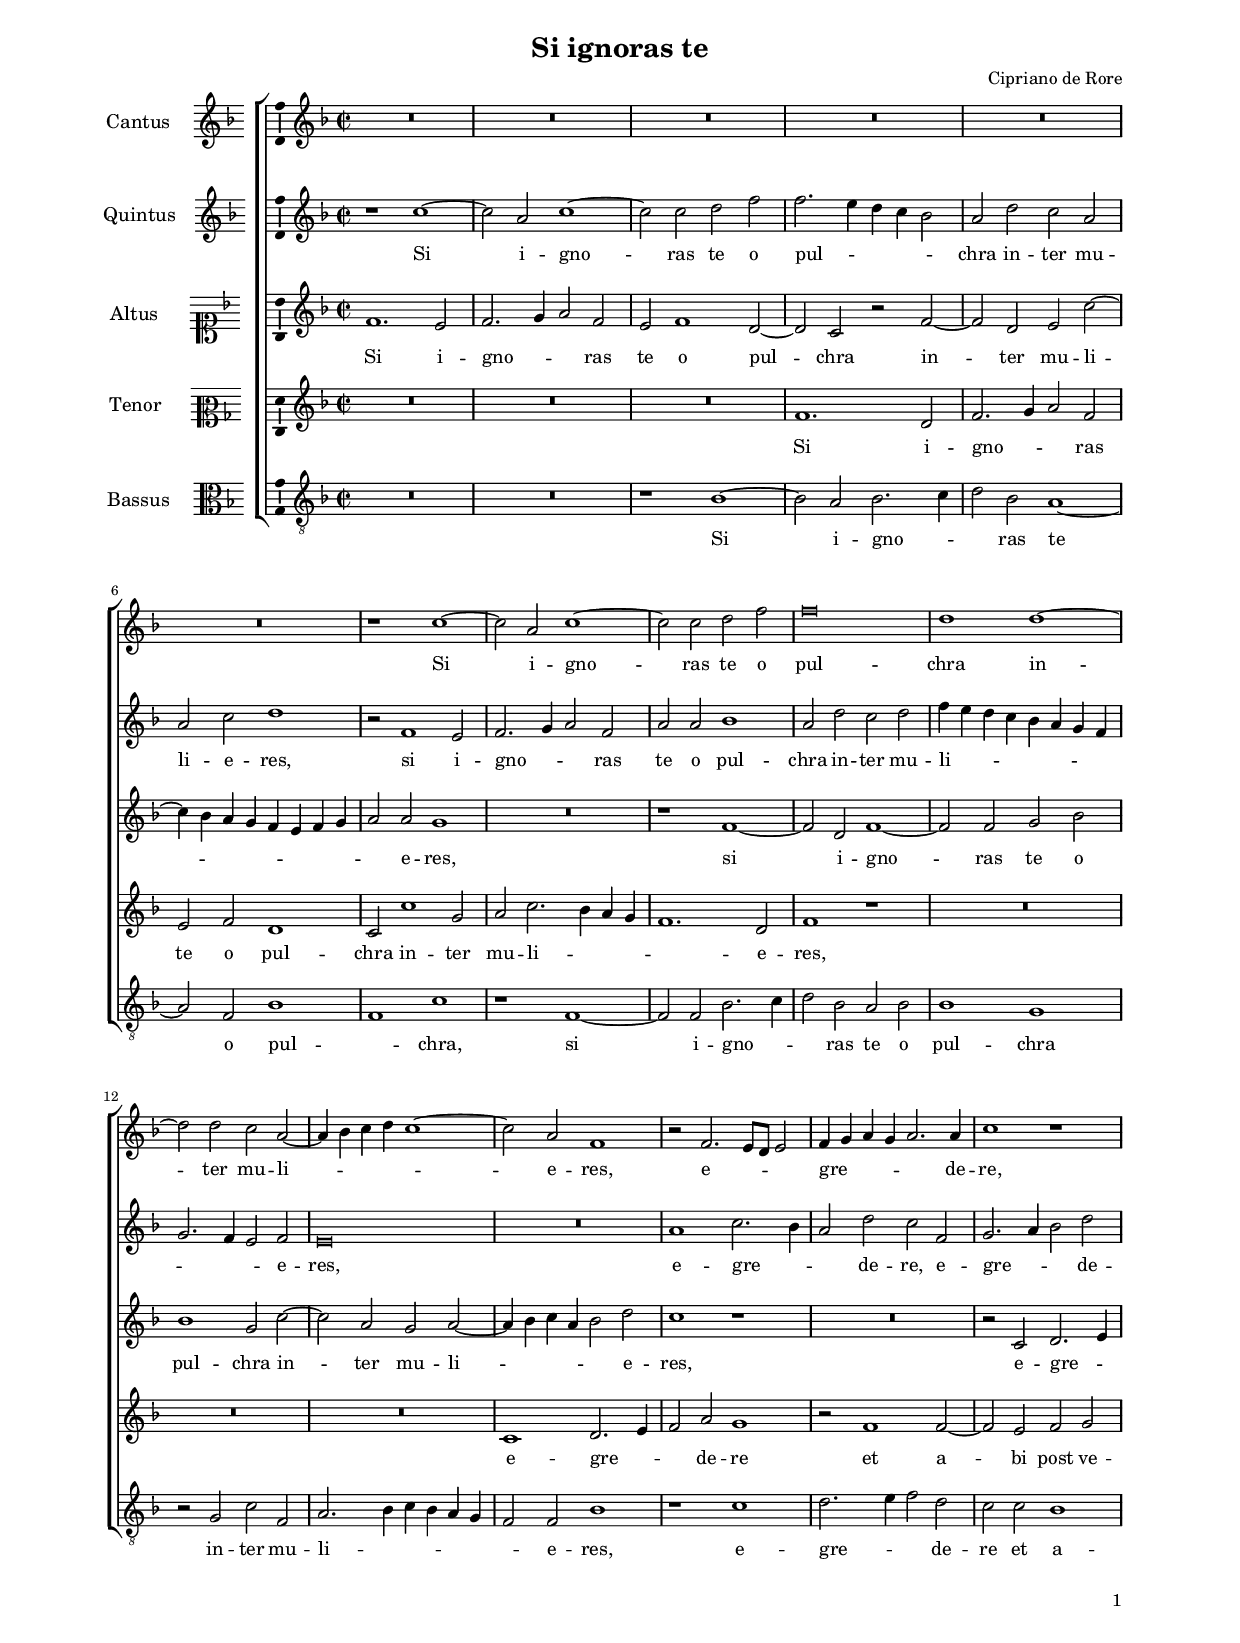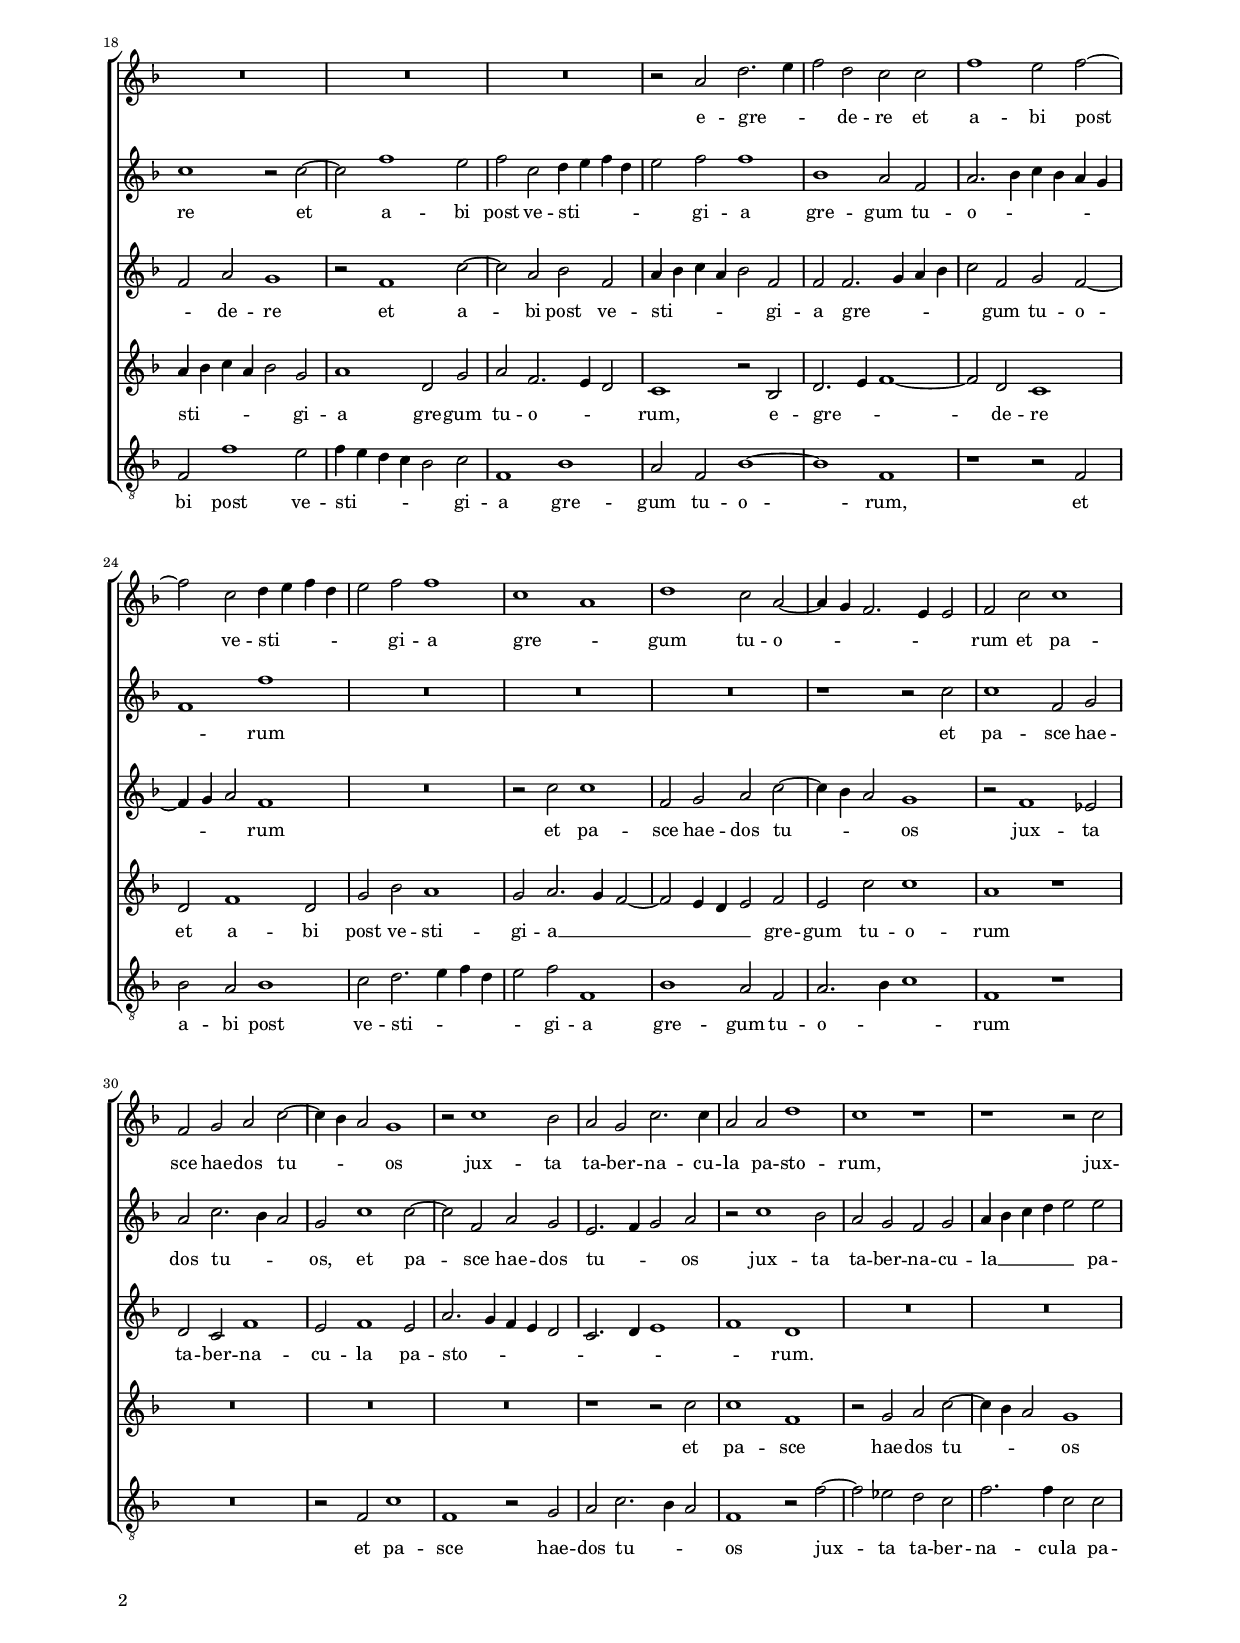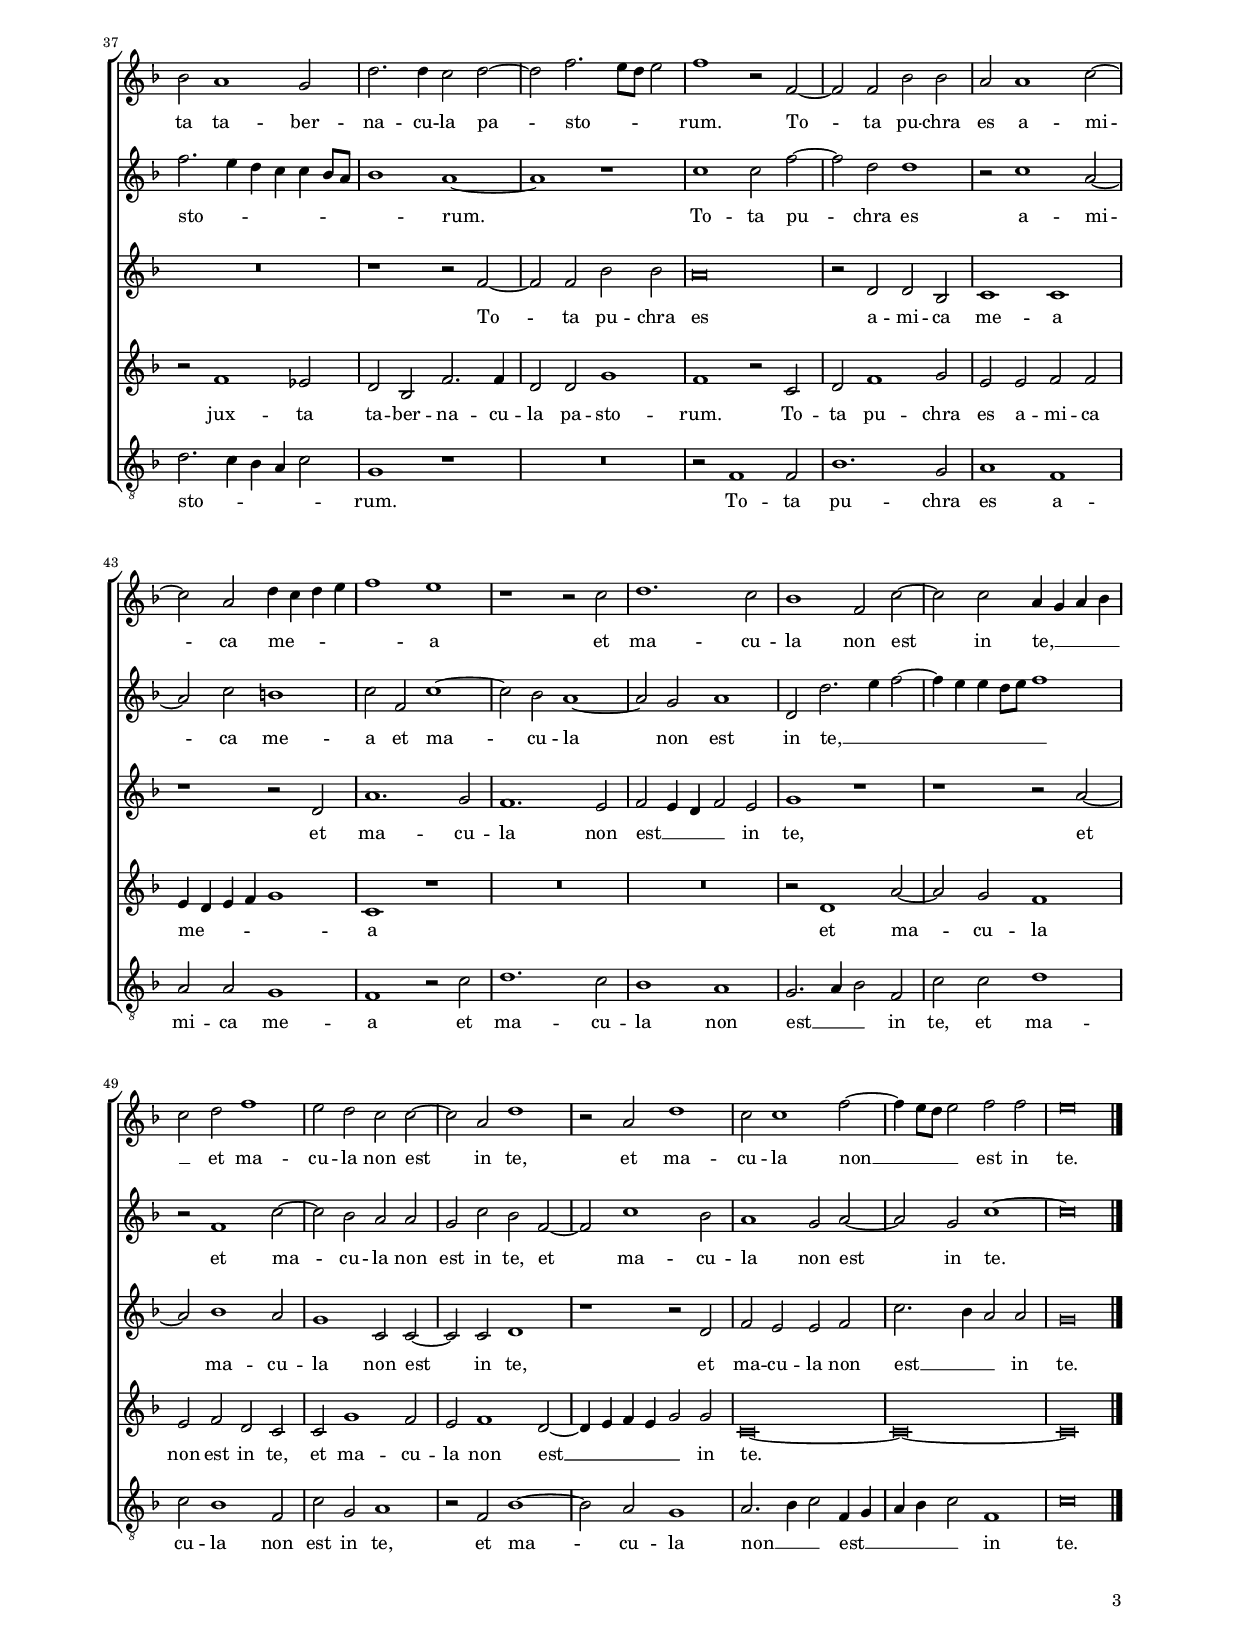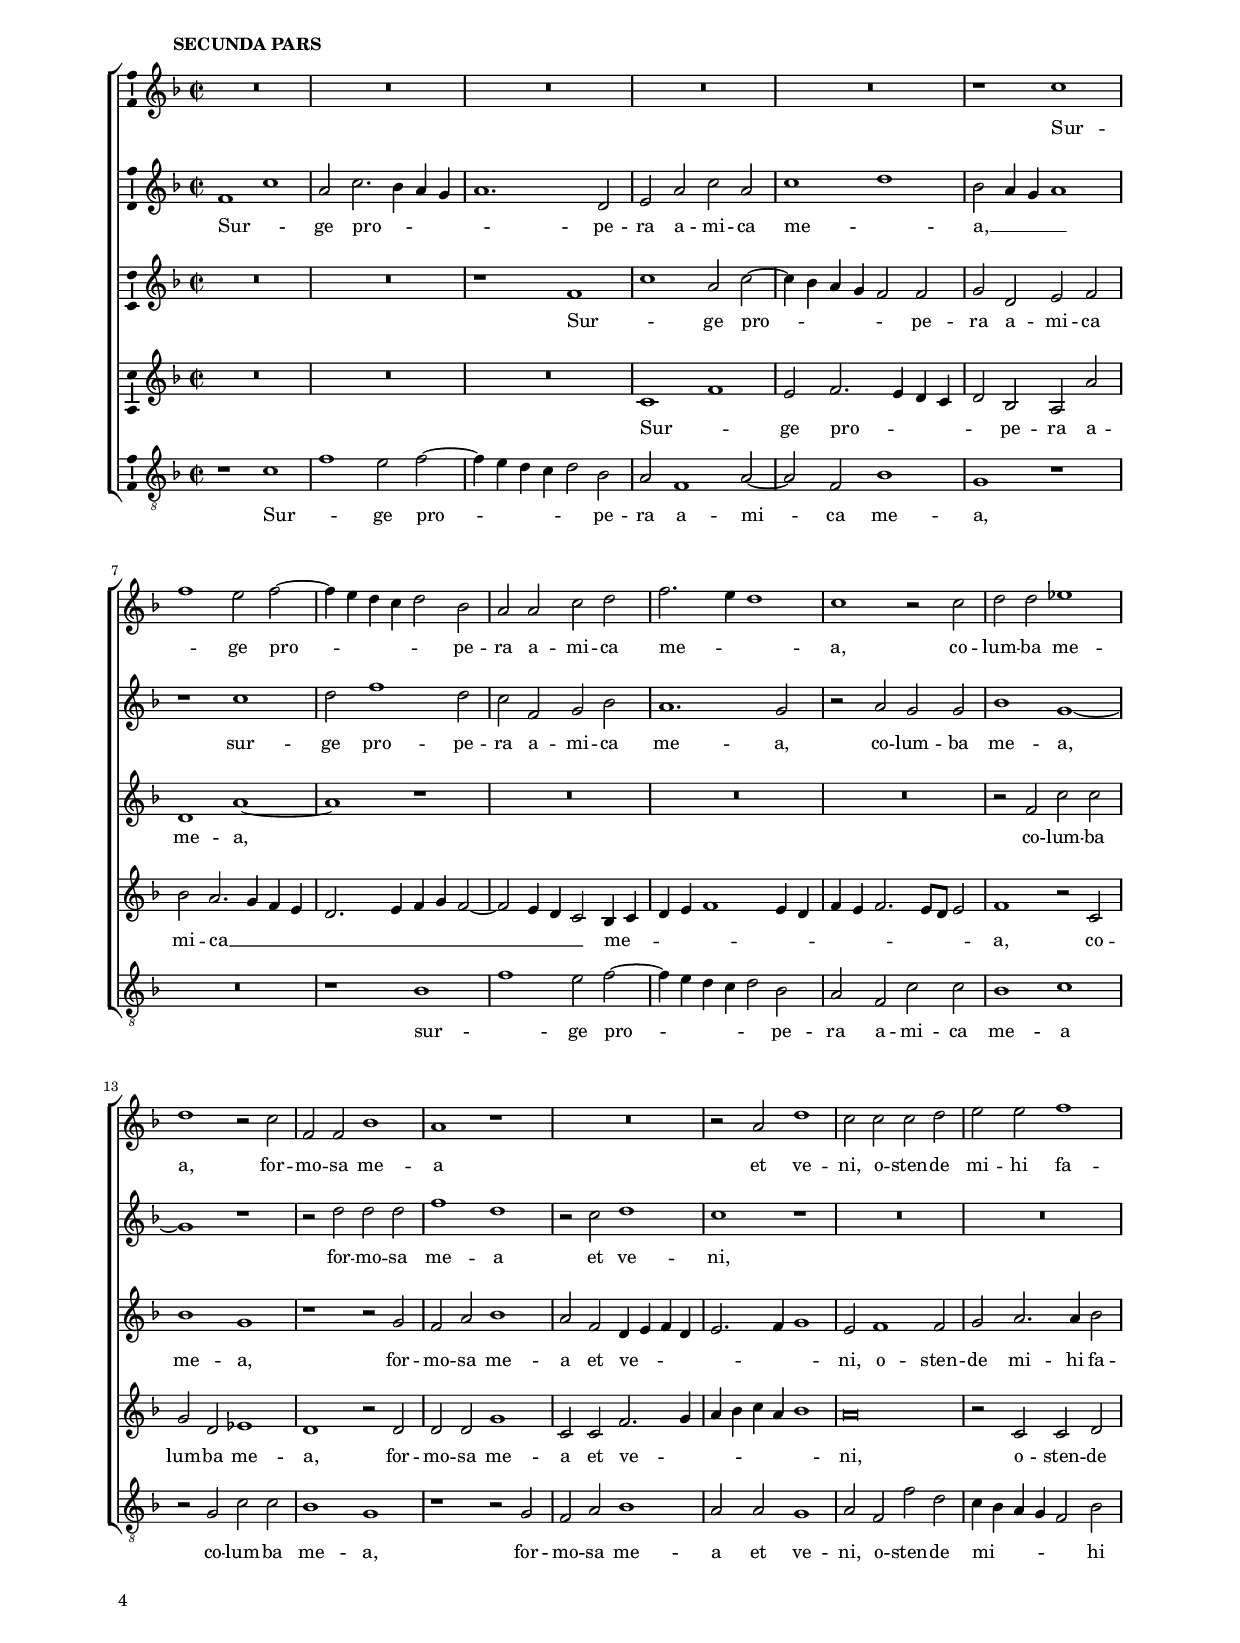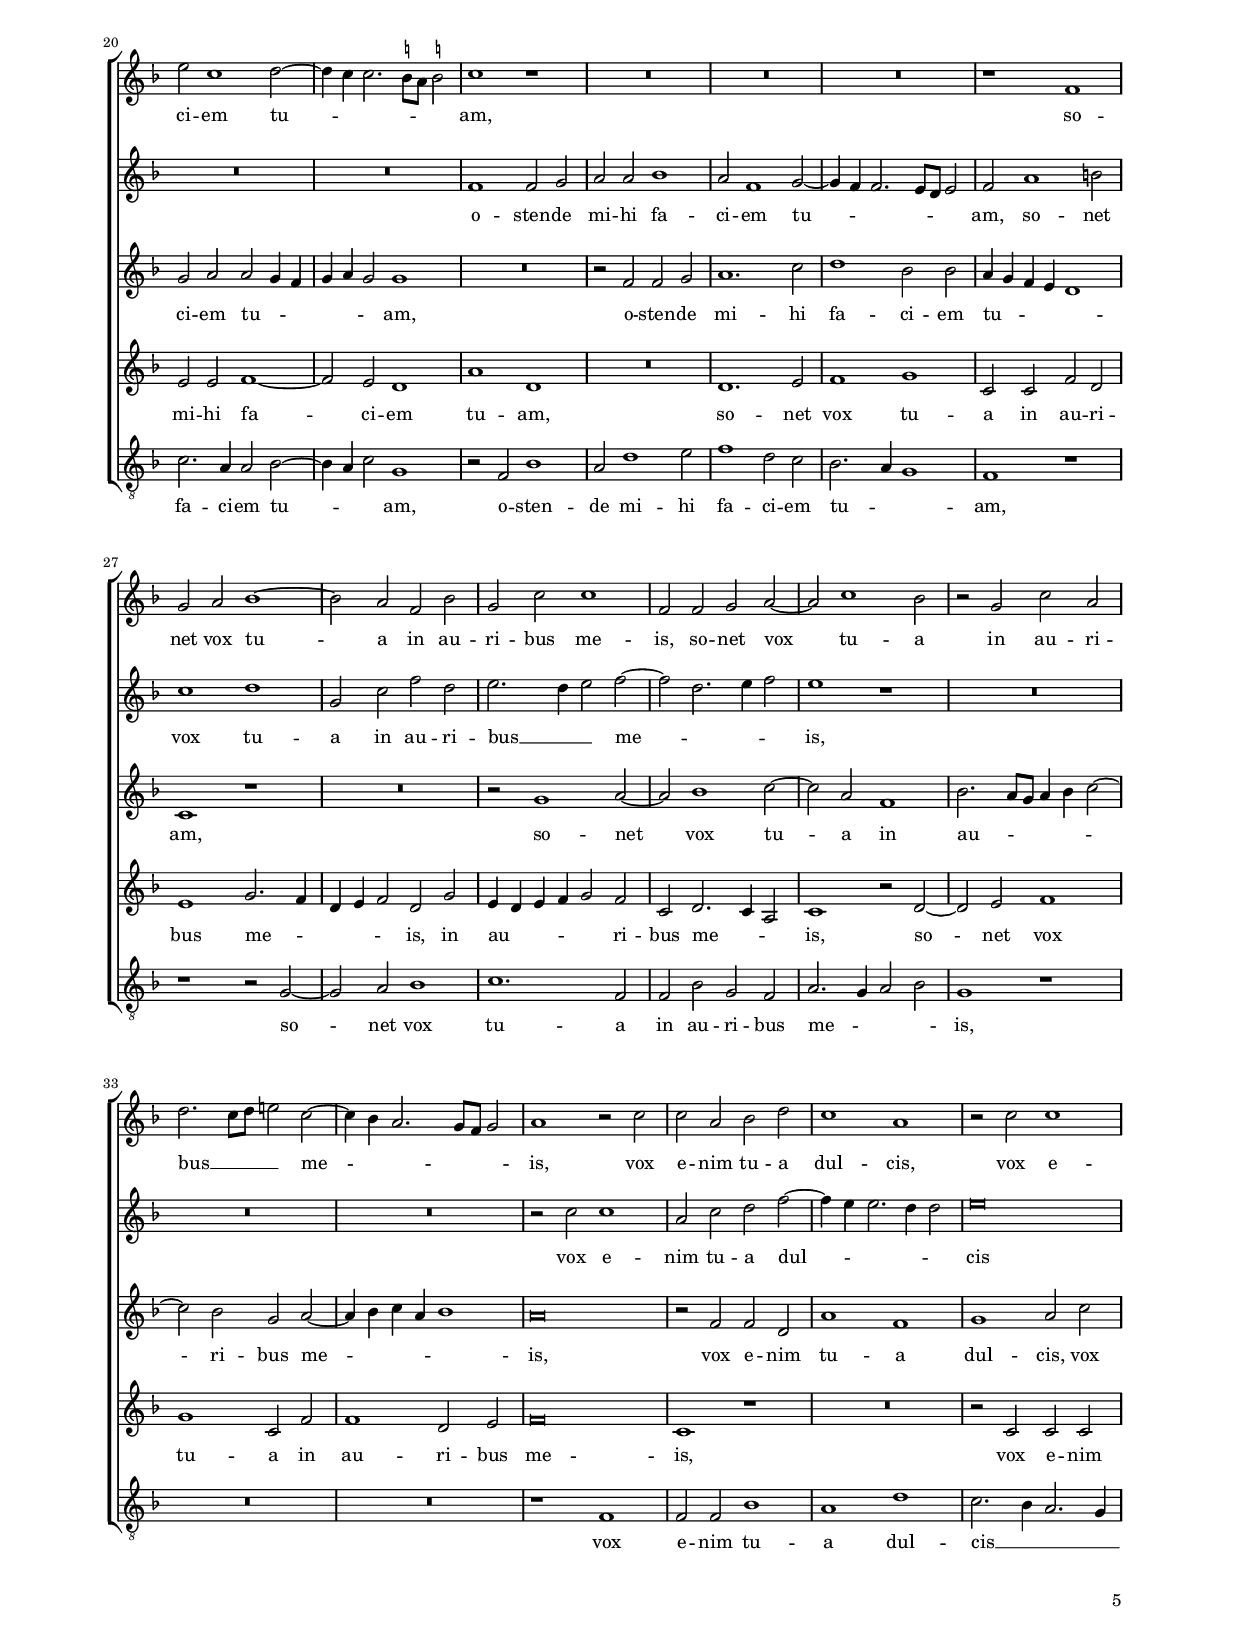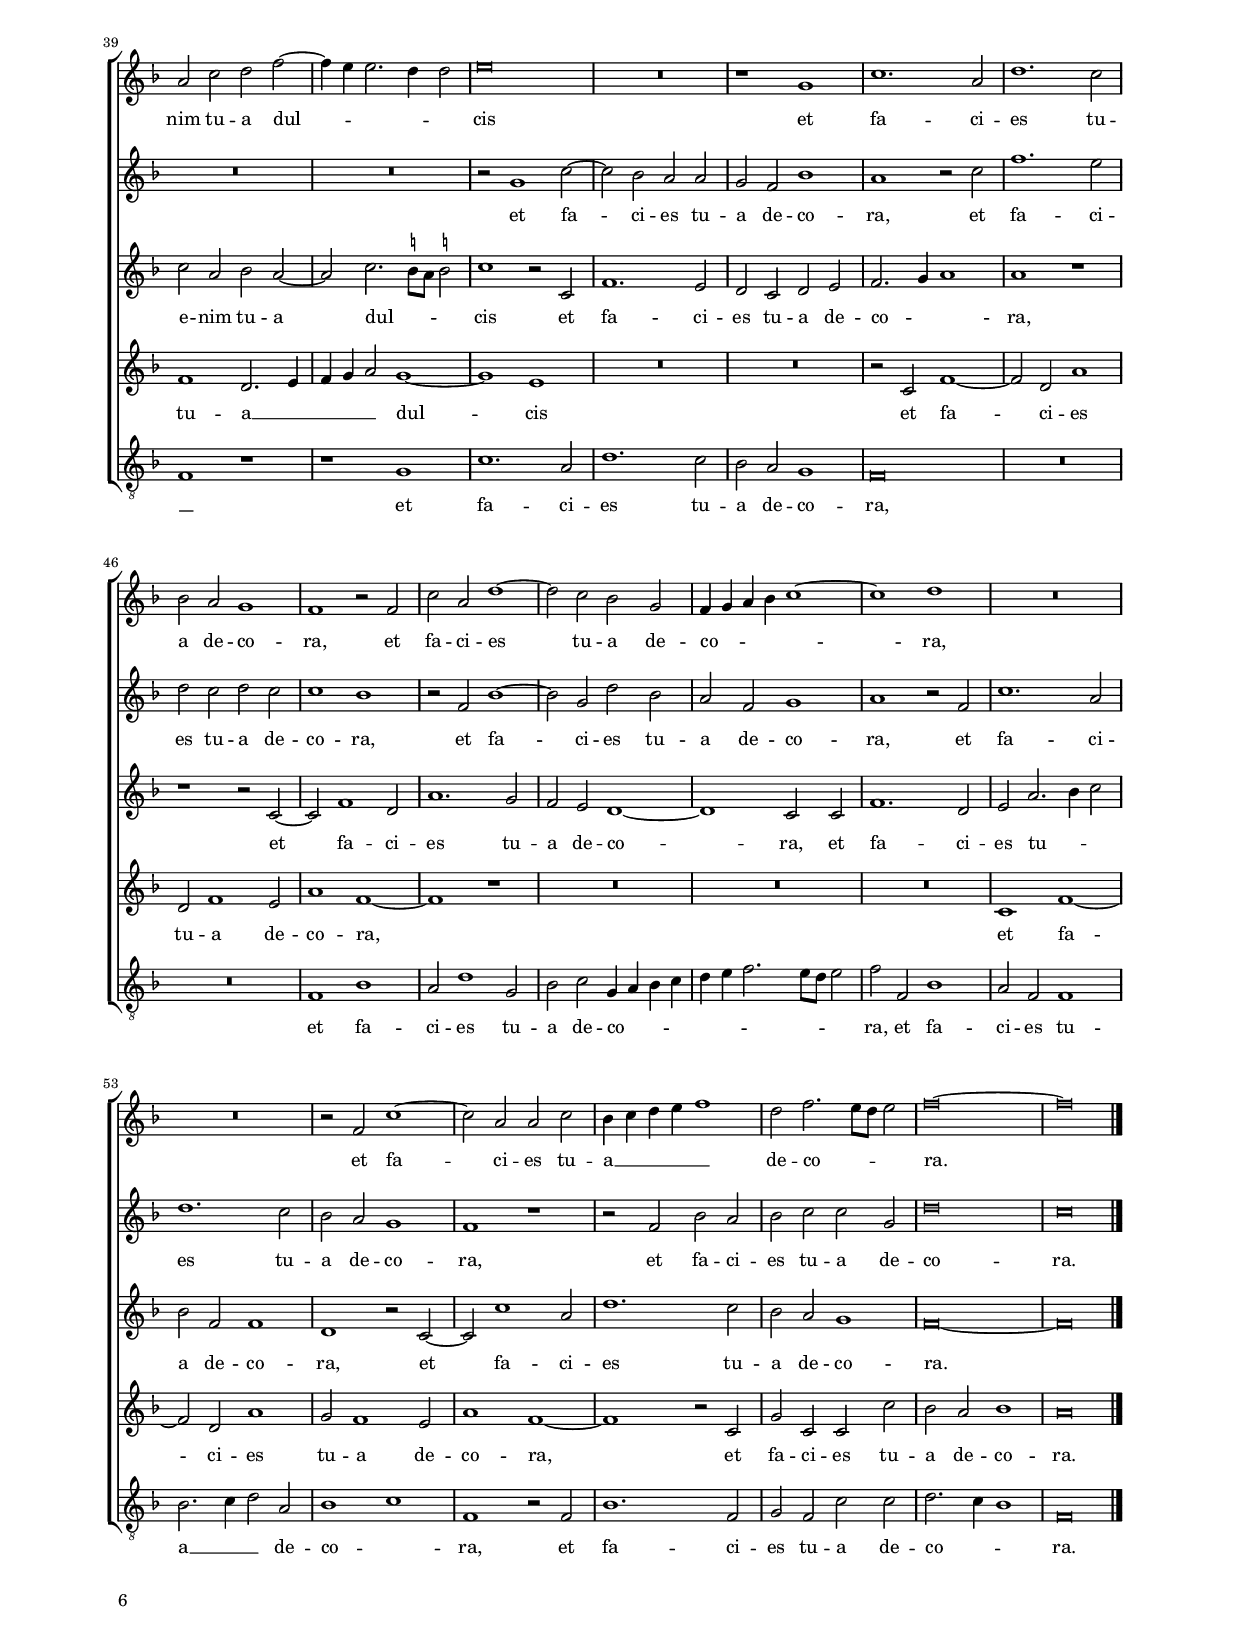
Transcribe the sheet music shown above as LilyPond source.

\header
{
  title="Si ignoras te"
  composer="Cipriano de Rore"
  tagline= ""
}

\version "2.22.0"
\include "deutsch.ly"
#(set-global-staff-size 15)
% #(set-default-paper-size "letter")
#(ly:set-option 'point-and-click #f)

	
	ficta = { \once \set suggestAccidentals = ##t }
	
	forget = #(define-music-function (music) (ly:music?) #{
		\accidentalStyle forget
		$music
		\accidentalStyle default
		#})
	

\paper
	{
	top-margin = 1.8 \cm
	bottom-margin = 1.2 \cm
	left-margin = 2 \cm
	right-margin = 2 \cm
	ragged-bottom = ##f
	ragged-last-bottom = ##t
	print-page-number = ##f
	score-system-spacing = #'((basic-distance . 16) (minimum-distance . 14) (padding . 5) (strechability . 150))
	system-system-spacing = #'((basic-distance . 16) (minimum-distance . 14) (padding . 5) (strechability . 150))
    oddFooterMarkup=\markup   \fill-line { "" \fromproperty #'page:page-number-string }
    evenFooterMarkup=\markup  \fill-line { \fromproperty #'page:page-number-string "" }
    last-bottom-spacing = #'((basic-distance . 12) (minimum-distance . 7) (padding . 4))
%	systems-per-page = 3
%	min-systems-per-page = 3
	}

global = {
	\key f \major
	\time 2/2 \set Score.measureLength = #(ly:make-moment 2/1)
    \set Score.tempoHideNote = ##t
    \tempo 2 = 90
    \skip 1*2*55 \bar "|."
	}
	

incipitcantus = \markup { \score {
	{
	\set Staff.instrumentName = \markup { \fontsize #1 "Cantus" }
	\key f \major
	\clef violin
	s4 \bar ""
	}
	\layout  {
	raggedright = ##t
	indent = 1.8 \cm
	line-width = 2.5 \cm
	\context { \Staff \remove Time_signature_engraver }
	\override Staff.Clef.Y-extent = #'(0 . 0)
	}} \hspace #1 }
          
      
incipitquintus = \markup { \score {
	{
	\set Staff.instrumentName = \markup { \fontsize #1 "Quintus" }
	\key f \major
	\clef violin
	s4 \bar ""
	}
	\layout  {
	raggedright = ##t
	indent = 1.8 \cm
	line-width = 2.5 \cm
	\context { \Staff \remove Time_signature_engraver }
	\override Staff.Clef.Y-extent = #'(0 . 0)
	}} \hspace #1 }
    

incipitaltus = \markup { \score {
	{
	\set Staff.instrumentName = \markup { \fontsize #1 "Altus" }
	\key f \major
	\clef soprano
	s4 \bar ""
	}
	\layout  {
	raggedright = ##t
	indent = 1.8 \cm
	line-width = 2.5 \cm
	\context { \Staff \remove Time_signature_engraver }
	\override Staff.Clef.Y-extent = #'(0 . 0)
	}} \hspace #1 }


incipittenor = \markup { \score {
	{
	\set Staff.instrumentName = \markup { \fontsize #1 "Tenor" }
	\key f \major
	\clef mezzosoprano
	s4 \bar ""
	}
	\layout  {
	raggedright = ##t
	indent = 1.8 \cm
	line-width = 2.5 \cm
	\context { \Staff \remove Time_signature_engraver }
	\override Staff.Clef.Y-extent = #'(0 . 0)
	}} \hspace #1 }
      
      
incipitbassus = \markup { \score {
	{
	\set Staff.instrumentName = \markup { \fontsize #1 "Bassus" }
	\key f \major
	\clef alto
	s4 \bar ""
	}
	\layout  {
	raggedright = ##t
	indent = 1.8 \cm
	line-width = 2.5 \cm
	\context { \Staff \remove Time_signature_engraver }
	\override Staff.Clef.Y-extent = #'(0 . 0)
	}} \hspace #1 }


cantus =  \relative c''
	{
	R\breve
	R\breve
	R\breve
	R\breve
%5
	R\breve |
	R\breve
	r1 c~
	c2 a c1~
	c2 c d f
%10
	f\breve |
	d1 d~
	d2 d c a~
	a4 b c d c1~
	c2 a f1
%15
	r2 f2. e8 d e2 |
	f4 g a g a2. a4
	c1 r
	R\breve
	R\breve
%20
	R\breve |
	r2 a d2. e4
	f2 d c c
	f1 e2 f~
	f2 c d4 e f d
%25
	e2 f f1 |
	c1 a
	d1 c2 a~
	a4 g f2. e4 e2
	f2 c' c1
%30
	f,2 g a c~ |
	c4 b a2 g1
	r2 c1 b2
	a2 g c2. c4
	a2 a d1
%35
	c1 r |
	r1 r2 c
	b2 a1 g2
	d'2. d4 c2 d~
	d2 f2. e8 d e2
%40
	f1 r2 f,~ |
	f2 f b b
	a2 a1 c2~
	c2 a d4 c d e
	f1 e
%45
	r1 r2 c |
	d1. c2
	b1 f2 c'~
	c2 c a4 g a b
	c2 d f1
%50
	e2 d c c~ |
	c2 a d1
	r2 a d1
	c2 c1 f2~
	f4 e8 d e2 f f
%55
	e\breve |
	}


quintus =  \relative c''
	{
	r1 c~
	c2 a c1~
	c2 c d f
	f2. e4 d c b2
%5
	a2 d c a |
	a2 c d1
	r2 f,1 e2
	f2. g4 a2 f
	a2 a b1
%10
	a2 d c d |
	f4 e d c b a g f
	g2. f4 e2 f
	e\breve
	R\breve
%15
	a1 c2. b4 |
	a2 d c f,
	g2. a4 b2 d
	c1 r2 c~
	c2 f1 e2
%20
	f2 c d4 e f d |
	e2 f f1
	b,1 a2 f
	a2. b4 c b a g
	f1 f'
%25
	R\breve |
	R\breve
	R\breve
	r1 r2 c
	c1 f,2 g
%30
	a2 c2. b4 a2 |
	g2 c1 c2~
	c2 f, a g
	e2. f4 g2 a
	r2 c1 b2
%35
	a2 g f g |
	a4 b c d e2 e
	f2. e4 d c c b8 a
	b1 a~
	a1 r
%40
	c1 c2 f~ |
	f2 d d1
	r2 c1 a2~
	a2 c h1
	c2 f, c'1~
%45
	c2 b a1~ |
	a2 g a1
	d,2 d'2. e4 f2~
	f4 e e d8 e f1
	r2 f,1 c'2~
%50
	c2 b a a |
	g2 c b f~
	f2 c'1 b2
	a1 g2 a~
	a2 g c1~
%55
	c\breve |
	}


altus =  \relative c'
	{
	f1. e2
	f2. g4 a2 f
	e2 f1 d2~
	d2 c r f~
%5
	f2 d e c'~ |
	c4 b a g f e f g
	a2 a g1
	R\breve
	r1 f~
%10
	f2 d f1~ |
	f2 f g b
	b1 g2 c~
	c2 a g a~
	a4 b c a b2 d
%15
	c1 r |
	R\breve
	r2 c, d2. e4
	f2 a g1
	r2 f1 c'2~
%20
	c2 a b f |
	a4 b c a b2 f
	f2 f2. g4 a b
	c2 f, g f~
	f4 g a2 f1
%25
	R\breve |
	r2 c' c1
	f,2 g a c~
	c4 b a2 g1
	r2 f1 es2
%30
	d2 c f1 |
	e2 f1 e2
	a2. g4 f e d2
	c2. d4 e1
	f1 d
%35
	R\breve |
	R\breve
	R\breve
	r1 r2 f~
	f2 f b b
%40
	a\breve |
	r2 d, d b
	c1 c
	r1 r2 d
	a'1. g2
%45
	f1. e2 |
	f2 e4 d f2 e
	g1 r
	r1 r2 a~
	a2 b1 a2
%50
	g1 c,2 c~ |
	c2 c d1
	r1 r2 d
	f2 e e f
	c'2. b4 a2 a
%55
	g\breve |
	}


tenor  =  \relative c'
	{
	R\breve
	R\breve
	R\breve
	f1. d2
%5
	f2. g4 a2 f |
	e2 f d1
	c2 c'1 g2
	a2 c2. b4 a g
	f1. d2
%10
	f1 r |
	R\breve
	R\breve
	R\breve
	c1 d2. e4
%15
	f2 a g1 |
	r2 f1 f2~
	f2 e f g
	a4 b c a b2 g
	a1 d,2 g
%20
	a2 f2. e4 d2 |
	c1 r2 b
	d2. e4 f1~
	f2 d c1
	d2 f1 d2
%25
	g2 b a1 |
	g2 a2. g4 f2~
	f2 e4 d e2 f
	e2 c' c1
	a1 r
%30
	R\breve |
	R\breve
	R\breve
	r1 r2 c
	c1 f,
%35
	r2 g a c~ |
	c4 b a2 g1
	r2 f1 es2
	d2 b f'2. f4
	d2 d g1
%40
	f1 r2 c |
	d2 f1 g2
	e2 e f f
	e4 d e f g1
	c,1 r
%45
	R\breve |
	R\breve
	r2 d1 a'2~
	a2 g f1
	e2 f d c
%50
	c2 g'1 f2 |
	e2 f1 d2~
	d4 e f e g2 g
	c,\breve~
	c\breve~
%55
        c\breve |
	}


bassus  =  \relative c'
	{
	R\breve
	R\breve
	r1 b~
	b2 a b2. c4
%5
	d2 b a1~ |
	a2 f b1
	f1 c'
	r1 f,~
	f2 f b2. c4
%10
	d2 b a b |
	b1 g
	r2 g c f,
	a2. b4 c b a g
	f2 f b1
%15
	r1 c |
	d2. e4 f2 d
	c2 c b1
	f2 f'1 e2
	f4 e d c b2 c
%20
	f,1 b |
	a2 f b1~
	b1 f
	r1 r2 f
	b2 a b1
%25
	c2 d2. e4 f d |
	e2 f f,1
	b1 a2 f
	a2. b4 c1
	f,1 r
%30
	R\breve |
	r2 f c'1
	f,1 r2 g
	a2 c2. b4 a2
	f1 r2 f'~
%35
	f2 es d c |
	f2. f4 c2 c
	d2. c4 b a c2
	g1 r
	R\breve
%40
	r2 f1 f2 |
	b1. g2
	a1 f
	a2 a g1
	f1 r2 c'
%45
	d1. c2 |
	b1 a
	g2. a4 b2 f
	c'2 c d1
	c2 b1 f2
%50
	c'2 g a1 |
	r2 f b1~
	b2 a g1
	a2. b4 c2 f,4 g
	a4 b c2 f,1
%55
	c'\breve |
	}


lyricscantus = \lyricmode {
	Si i -- gno -- ras te
        o pul -- chra in -- ter mu -- li -- _ _ _ _ e -- res,
        e -- _ _ _ gre -- _ _ _ _ de -- re,
        e -- gre -- _ _ de -- re et a -- bi
        post ve -- sti -- _ _ _ _ gi -- a gre -- _ gum tu -- o -- _ _ _ _ rum
        et pa -- sce hae -- dos tu -- _ _ os
        jux -- ta ta -- ber -- na -- cu -- la pa -- sto -- rum,
        jux -- ta ta -- ber -- na -- cu -- la pa -- sto -- _ _ _ rum.
        To -- ta pu -- chra es a -- mi -- ca me -- _ _ _ _ a
        et ma -- cu -- la non est in te, __ _ _ _ _
        et ma -- cu -- la non est in te,
        et ma -- cu -- la non __ _ _ _ est in te.
	}


lyricsquintus = \lyricmode {
	Si i -- gno -- ras te
        o pul -- _ _ _ _ chra in -- ter mu -- li -- e -- res,
        si i -- gno -- _ _ ras te
        o pul -- chra in -- ter mu -- li -- _ _ _ _ _ _ _ _ _ _ e -- res,
        e -- gre -- _ _ de -- re,
        e -- gre -- _ _ de -- re et a -- bi
        post ve -- sti -- _ _ _ _ gi -- a gre -- gum tu -- o -- _ _ _ _ _ _ rum
        et pa -- sce hae -- dos tu -- _ _ os,
        et pa -- sce hae -- dos tu -- _ _ os
        jux -- ta ta -- ber -- na -- cu -- la __ _ _ _ _ pa -- sto -- _ _ _ _ _ _ _ rum.
        To -- ta pu -- chra es a -- mi -- ca me -- a
        et ma -- cu -- la non est in te, __ _ _ _ _ _ _ _
        et ma -- cu -- la non est in te,
        et ma -- cu -- la non est in te.
	}


lyricsaltus = \lyricmode {
	Si i -- gno -- _ _ ras te
        o pul -- chra in -- ter mu -- li -- _ _ _ _ _ _ _ _ e -- res,
        si i -- gno -- ras te
        o pul -- chra in -- ter mu -- li -- _ _ _ _ e -- res,
        e -- gre -- _ _ de -- re et a -- bi
        post ve -- sti -- _ _ _ _ gi -- a gre -- _ _ _ _ gum tu -- o -- _ _ rum
        et pa -- sce hae -- dos tu -- _ _ os
        jux -- ta ta -- ber -- na -- cu -- la pa -- sto -- _ _ _ _ _ _ _ _ rum.
        To -- ta pu -- chra es a -- mi -- ca me -- a
        et ma -- cu -- la non est __ _ _ _ in te,
        et ma -- cu -- la non est in te,
        et ma -- cu -- la non est __ _ _ in te.
	}


lyricstenor = \lyricmode {
	Si i -- gno -- _ _ ras te
        o pul -- chra in -- ter mu -- li -- _ _ _ _ e -- res,
        e -- gre -- _ _ de -- re et a -- bi
        post ve -- sti -- _ _ _ _ gi -- a gre -- gum tu -- o -- _ _ rum,
        e -- gre -- _ _ de -- re et a -- bi
        post ve -- sti -- gi -- a __ _ _ _ _ _ gre -- gum tu -- o -- rum
        et pa -- sce hae -- dos tu -- _ _ os
        jux -- ta ta -- ber -- na -- cu -- la pa -- sto -- rum.
        To -- ta pu -- chra es a -- mi -- ca me -- _ _ _ _ a
        et ma -- cu -- la non est in te,
        et ma -- cu -- la non est __ _ _ _ _ in te.
	}


lyricsbassus = \lyricmode {
	Si i -- gno -- _ _ ras te
        o pul -- _ chra,
        si i -- gno -- _ _ ras te
        o pul -- chra in -- ter mu -- li -- _ _ _ _ _ _ e -- res,
        e -- gre -- _ _ de -- re et a -- bi
        post ve -- sti -- _ _ _ _ gi -- a gre -- gum tu -- o -- rum,
        et a -- bi
        post ve -- sti -- _ _ _ _ gi -- a gre -- gum tu -- o -- _ _ rum
        et pa -- sce hae -- dos tu -- _ _ os
        jux -- ta ta -- ber -- na -- cu -- la pa -- sto -- _ _ _ _ rum.
        To -- ta pu -- chra es a -- mi -- ca me -- a
        et ma -- cu -- la non est __ _ _ in te,
        et ma -- cu -- la non est in te,
        et ma -- cu -- la non __ _ _ est __ _ _ _ _ in te.
	}


\score
{  
	\transpose c c {
	\new ChoirStaff \with { \override StaffGrouper.staff-staff-spacing.basic-distance = #12 }
	<<

	\new Staff << \global
	\new Voice="v1" {
		\set Staff.instrumentName=\incipitcantus
		\set Staff.midiInstrument = "reed organ"
		\clef violin
		\cantus }
	\new Lyrics \lyricsto "v1" {\lyricscantus }
	>>


	\new Staff << \global
	\new Voice="v5" {
		\set Staff.instrumentName=\incipitquintus
		\set Staff.midiInstrument = "reed organ"
		\clef violin
		\quintus}
	\new Lyrics \lyricsto "v5" {\lyricsquintus }
	>>


	\new Staff << \global
	\new Voice="v2" {
		\set Staff.instrumentName=\incipitaltus
		\set Staff.midiInstrument = "reed organ"
        \clef violin % "G_8"
		\altus}
	\new Lyrics \lyricsto "v2" {\lyricsaltus }
	>>


	\new Staff << \global
	\new Voice="v3" {
		\set Staff.instrumentName=\incipittenor
		\set Staff.midiInstrument = "reed organ"
		\clef violin
		\tenor }
	\new Lyrics \lyricsto "v3" {\lyricstenor }
	>>


	\new Staff << \global
	\new Voice="v4" {
		\set Staff.instrumentName=\incipitbassus
		\set Staff.midiInstrument = "reed organ"
		\clef "G_8"
		\bassus }
	\new Lyrics \lyricsto "v4" {\lyricsbassus}
	>>

	>>
	} % transpose

	\layout
	{
	indent = 2.5 \cm
	\context { \Staff \override TimeSignature.break-visibility = #end-of-line-invisible }
	\context { \Lyrics \override VerticalAxisGroup.nonstaff-relatedstaff-spacing.padding = #1.4 }
%	\context { \Lyrics \override LyricText.font-size = #1 }
	\context { \Staff \consists "Ambitus_engraver" }
	\context { \Score \override BarNumber.padding = #2 }
	\context { \Voice \override NoteHead.style = #'baroque }
	}


\midi
	{
	}

}

%%%%%%%%%%%%%%%%%%%%  SECUNDA PARS %%%%%%%%%%%%%%%%%%%%


global = {
	\key f \major
	\time 2/2 \set Score.measureLength = #(ly:make-moment 2/1)
    \set Score.tempoHideNote = ##t
    \tempo 2 = 90
    \skip 1*2*59 \bar "|."
	}


cantus =  \relative c''
	{
	R\breve
	R\breve
	R\breve
	R\breve
%5
	R\breve |
	r1 c
	f1 e2 f~
	f4 e d c d2 b
	a2 a c d
%10
	f2. e4 d1 |
	c1 r2 c
	d2 d es1
	d1 r2 c
	f,2 f b1
%15
	a1 r |
	R\breve
	r2 a d1
	c2 c c d
	e2 e f1
%20
	e2 c1 d2~ |
	d4 c c2. \stemDown \ficta h8 a \stemNeutral \ficta h!2
	c1 r
	R\breve
	R\breve
%25
	R\breve |
	r1 f,
	g2 a b1~
	b2 a f b
	g2 c c1
%30
	f,2 f g a~ |
	a2 c1 b2
	r2 g c2 a
	d2. c8 d e!2 c~
	c4 b a2. g8 f g2
%35
	a1 r2 c |
	c2 a b d
	c1 a
	r2 c c1
	a2 c d f2~
%40
	f4 e e2. d4 d2 |
	e\breve
	R\breve
	r1 g,1
	c1. a2
%45
	d1. c2 |
	b2 a g1
	f1 r2 f
	c'2 a d1~
	d2 c b2 g
%50
	f4 g a b c1~ |
	c1 d
	R\breve
	R\breve
	r2 f, c'1~
%55
	c2 a a c |
	b4 c d e f1
	d2 f2. e8 d e2
	f\breve~
    f\breve |
	}


quintus =  \relative c''
	{
	f,1 c'
	a2 c2. b4 a g
	a1. d,2
	e2 a c a
%5
	c1 d |
	b2 a4 g a1
	r1 c
	d2 f1 d2
	c2 f, g b
%10
	a1. g2 |
	r2 a g2 g
	b1 g~
	g1 r
	r2 d' d d
%15
	f1 d |
	r2 c d1
	c1 r
	R\breve
	R\breve
%20
	R\breve |
	R\breve
	f,1 f2 g
	a2 a b1
	a2 f1 g2~
%25
	g4 f f2. e8 d e2 |
	f2 a1 h2
	c1 d
	g,2 c f d 
	e2. d4 e2 f~
%30
	f2 d2. e4 f2 |
	e1 r
	R\breve
	R\breve
	R\breve
%35
	r2 c c1 |
	a2 c d f~
	f4 e e2. d4 d2
	e\breve
	R\breve
%40
	R\breve |
	r2 g,1 c2~
	c2 b a a
	g2 f b1
	a1 r2 c
%45
	f1. e2 |
	d2 c d c
	c1 b
	r2 f b1~
	b2 g d' b
%50
	a2 f g1 |
	a1 r2 f
	c'1. a2
	d1. c2
	b2 a g1
%55
	f1 r |
	r2 f b a
	b2 c c g
	d'\breve
	c\breve |
	}


altus =  \relative c'
	{
	R\breve
	R\breve
	r1 f
	c'1 a2 c~
%5
	c4 b a g f2 f |
	g2 d e f
	d1 a'~
	a1 r
	R\breve
%10
	R\breve |
	R\breve
	r2 f c' c
	b1 g
	r1 r2 g
%15
	f2 a b1 |
	a2 f d4 e f d
	e2. f4 g1
	e2 f1 f2
	g2 a2. a4 b2
%20
	g2 a a g4 f |
	g4 a g2 g1
	R\breve
	r2 f f g
	a1. c2
%25
	d1 b2 b |
	a4 g f e d1
	c1 r
	R\breve
	r2 g'1 a2~
%30
	a2 b1 c2~ |
	c2 a f1
	b2. a8 g a4 b c2~
	c2 b g a~
	a4 b c a b1
%35
	a\breve |
	r2 f f d
	a'1 f
	g1 a2 c
	c2 a b a~
%40
	a2 c2. \stemDown \ficta h8 a \stemNeutral \ficta h!2 |
	c1 r2 c,
	f1. e2
	d2 c d e
	f2. g4 a1
%45
	a1 r |
	r1 r2 c,~
	c2 f1 d2
	a'1. g2
	f2 e d1~
%50
	d1 c2 c |
	f1. d2
	e2 a2. b4 c2
	b2 f f1
	d1 r2 c~
%55
	c2 c'1 a2 |
	d1. c2
	b2 a g1
	f\breve~
        f\breve |
	}


tenor  =  \relative c'
	{
	R\breve
	R\breve
	R\breve
	c1 f
%5
	e2 f2. e4 d c |
	d2 b a a'
	b2 a2. g4 f e
	d2. e4 f g f2~
	f2 e4 d c2 b4 c
%10
	d4 e f1 e4 d |
	f4 e f2. e8 d e2
	f1 r2 c
	g'2 d es1
	d1 r2 d
%15
	d2 d g1 |
	c,2 c f2. g4
	a4 b c a b1
	a\breve
	r2 c, c d
%20
	e2 e f1~ |
	f2 e d1
	a'1 d,
	R\breve
	d1. e2
%25
	f1 g |
	c,2 c f d
	e1 g2. f4
	d4 e f2 d g
	e4 d e f g2 f
%30
	c2 d2. c4 a2 |
	c1 r2 d~
	d2 e f1
	g1 c,2 f
	f1 d2 e
%35
	f\breve |
	c1 r
	R\breve
	r2 c c c
	f1 d2. e4
%40
	f4 g a2 g1~ |
	g1 e
	R\breve
	R\breve
	r2 c f1~
%45
	f2 d a'1 |
	d,2 f1 e2
	a1 f~
	f1 r
	R\breve
%50
	R\breve |
	R\breve
	c1 f~
	f2 d a'1
	g2 f1 e2
%55
	a1 f~ |
	f1 r2 c
	g'2 c, c c'
	b2 a b1
	a\breve |
	}


bassus  =  \relative c
	{
	r1 c'
	f1 e2 f~
	f4 e d c d2 b
	a2 f1 a2~
%5
	a2 f b1 |
	g1 r
	R\breve
	r1 b
	f'1 e2 f~
%10
	f4 e d c d2 b |
	a2 f c' c
	b1 c
	r2 g c c
	b1 g
%15
	r1 r2 g |
	f2 a b1
	a2 a g1
	a2 f f' d
	c4 b a g f2 b
%20
	c2. a4 a2 b~ |
	b4 a c2 g1
	r2 f b1
	a2 d1 e2
	f1 d2 c
%25
	b2. a4 g1 |
	f1 r
	r1 r2 g~
	g2 a b1
	c1. f,2
%30
	f2 b g f |
	a2. g4 a2 b
	g1 r
	R\breve
	R\breve
%35
	r1 f |
	f2 f b1
	a1 d
	c2. b4 a2. g4
	f1 r
%40
	r1 g |
	c1. a2
	d1. c2
	b2 a g1
	f\breve
%45
	R\breve |
	R\breve
	f1 b
	a2 d1 g,2
	b2 c g4 a b c
%50
	d4 e f2. e8 d e2 |
	f2 f, b1
	a2 f f1
	b2. c4 d2 a
	b1 c
%55
	f,1 r2 f |
	b1. f2
	g2 f c' c
	d2. c4 b1
	f\breve |
	}


lyricscantus = \lyricmode {
	Sur -- _ ge pro -- _ _ _ _ pe -- ra a -- mi -- ca me -- _ _ a,
        co -- lum -- ba me -- a,
        for -- mo -- sa me -- a et ve -- ni,
        o -- sten -- de mi -- hi fa -- ci -- em tu -- _ _ _ _ _ am,
        so -- net vox tu -- a in au -- ri -- bus me -- is,
        so -- net vox tu -- a in au -- ri -- bus __ _ _ _ me -- _ _ _ _ _ is,
        vox e -- nim tu -- a dul -- cis,
        vox e -- nim tu -- a dul -- _ _ _ _ cis
        et fa -- ci -- es tu -- a de -- co -- ra,
        et fa -- ci -- es tu -- a de -- co -- _ _ _ _ ra,
        et fa -- ci -- es tu -- a __ _ _ _ _ de -- co -- _ _ _ ra.
	}


lyricsquintus = \lyricmode {
	Sur -- _ ge pro -- _ _ _ _ pe -- ra a -- mi -- ca me -- _ a, __ _ _ _
        sur -- ge pro -- pe -- ra a -- mi -- ca me -- a,
        co -- lum -- ba me -- a,
        for -- mo -- sa me -- a et ve -- ni,
        o -- sten -- de mi -- hi fa -- ci -- em tu -- _ _ _ _ _ am,
        so -- net vox tu -- a in au -- ri -- bus __ _ _ me -- _ _ _ is,
        vox e -- nim tu -- a dul -- _ _ _ _ cis
        et fa -- ci -- es tu -- a de -- co -- ra,
        et fa -- ci -- es tu -- a de -- co -- ra,
        et fa -- ci -- es tu -- a de -- co -- ra,
        et fa -- ci -- es tu -- a de -- co -- ra,
        et fa -- ci -- es tu -- a de -- co -- ra.
	}
        

lyricsaltus = \lyricmode {
	Sur -- _ ge pro -- _ _ _ _ pe -- ra a -- mi -- ca me -- a,
        co -- lum -- ba me -- a,
        for -- mo -- sa me -- a et ve -- _ _ _ _ _ _ ni,
        o -- sten -- de mi -- hi fa -- ci -- em tu -- _ _ _ _ _ am,
        o -- sten -- de mi -- hi fa -- ci -- em tu -- _ _ _ _ am,
        so -- net vox tu -- a in au -- _ _ _ _ _ ri -- bus me -- _ _ _ _ is,
        vox e -- nim tu -- a dul -- cis,
        vox e -- nim tu -- a dul -- _ _ _ cis
        et fa -- ci -- es tu -- a de -- co -- _ _ ra,
        et fa -- ci -- es tu -- a de -- co -- ra,
        et fa -- ci -- es tu -- _ _ a de -- co -- ra,
        et fa -- ci -- es tu -- a de -- co -- ra.
	}


lyricstenor = \lyricmode {
	Sur -- _ ge pro -- _ _ _ _ pe -- ra a -- mi -- ca __ _ _ _ _ _ _ _ _ _ _ _ me -- _ _ _ _ _ _ _ _ _ _ _ _ a,
        co -- lum -- ba me -- a,
        for -- mo -- sa me -- a et ve -- _ _ _ _ _ _ ni,
        o -- sten -- de mi -- hi fa -- ci -- em tu -- am,
        so -- net vox tu -- a in au -- ri -- bus me -- _ _ _ _ is,
        in au -- _ _ _ _ ri -- bus me -- _ _ is,
        so -- net vox tu -- a in au -- ri -- bus me -- is,
        vox e -- nim tu -- a __ _ _ _ _ dul -- cis
        et fa -- ci -- es tu -- a de -- co -- ra,
        et fa -- ci -- es tu -- a de -- co -- ra,
        et fa -- ci -- es tu -- a de -- co -- ra.
	}


lyricsbassus = \lyricmode {
	Sur -- _ ge pro -- _ _ _ _ pe -- ra a -- mi -- ca me -- a,
        sur -- _ ge pro -- _ _ _ _ pe -- ra a -- mi -- ca me -- a
        co -- lum -- ba me -- a,
        for -- mo -- sa me -- a et ve -- ni,
        o -- sten -- de mi -- _ _ _ _ hi fa -- ci -- em tu -- _ _ am,
        o -- sten -- de mi -- hi fa -- ci -- em tu -- _ _ am,
        so -- net vox tu -- a in au -- ri -- bus me -- _ _ _ is,
        vox e -- nim tu -- a dul -- cis __ _ _ _ _
        et fa -- ci -- es tu -- a de -- co -- ra,
        et fa -- ci -- es tu -- a de -- co -- _ _ _ _ _ _ _ _ _ ra,
        et fa -- ci -- es tu -- a __ _ _ de -- co -- _ ra,
        et fa -- ci -- es tu -- a de -- co -- _ _ ra.
	}


\score
	{  
	\transpose c c {
	\new ChoirStaff \with { \override StaffGrouper.staff-staff-spacing.basic-distance = #12 }
	<<

	\new Staff <<\global
	\new Voice="v1" {
	  %\set Staff.instrumentName=Cantus
		\set Staff.midiInstrument = "reed organ"
		\clef violin
		\cantus }
	\new Lyrics \lyricsto "v1" {\lyricscantus }
	>>


	\new Staff << \global
	\new Voice="v5" {
	  %\set Staff.instrumentName=Quintus
		\set Staff.midiInstrument = "reed organ"
		\clef violin
		\quintus}
	\new Lyrics \lyricsto "v5" {\lyricsquintus }
	>>
        

	\new Staff << \global
	\new Voice="v2" {
	  %\set Staff.instrumentName=Altus
		\set Staff.midiInstrument = "reed organ"
        \clef violin % "G_8"
		\altus}
	\new Lyrics \lyricsto "v2" {\lyricsaltus }
	>>


	\new Staff <<\global
	\new Voice="v3" {
	  %\set Staff.instrumentName=Tenor
		\set Staff.midiInstrument = "reed organ"
		\clef violin
		\tenor }
	\new Lyrics \lyricsto "v3" {\lyricstenor }
	>>


	\new Staff <<\global
	\new Voice="v4" {
	  %\set Staff.instrumentName=Bassus
		\set Staff.midiInstrument = "reed organ"
		\clef "G_8"
		\bassus }
	\new Lyrics \lyricsto "v4" {\lyricsbassus}
	>>
	
	>>
	} % transpose

	\layout
	{
	indent = 0 \cm
	\context { \Staff \override TimeSignature.break-visibility = #end-of-line-invisible }
	\context { \Lyrics \override VerticalAxisGroup.nonstaff-relatedstaff-spacing.padding = #1.4 }
%	\context { \Lyrics \override LyricText.font-size = #1 }
	\context { \Staff \consists "Ambitus_engraver" }
	\context { \Score \override BarNumber.padding = #2 }
	\context { \Voice \override NoteHead.style = #'baroque }
	}

    \header { piece = \markup { \raise #2 \hspace # 7 \bold "SECUNDA PARS"} }


\midi
	{
	}
	
    }

% EOF
